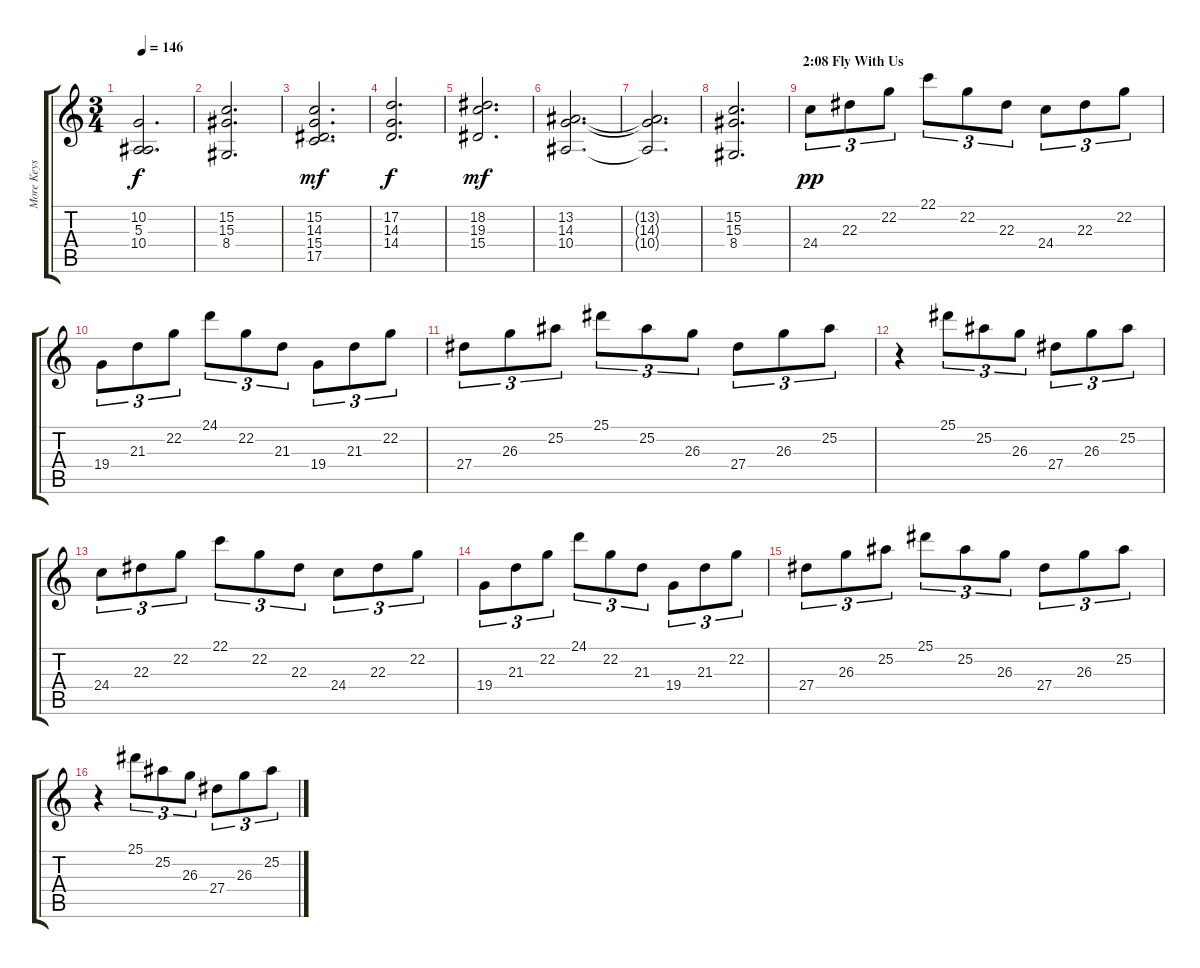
\track ("More Keys" "More Keys") {instrument stringensemble1}
\staff {score tabs}
\tuning (D4 A3 F3 C3 G2 C2) {hide}
\ts (3 4)
\tempo 146
\clef g2
\ks c
(10.2{t} 5.3{t} 10.4{t}).2{d dy f} |
(15.2 15.3 8.4).2{d} |
(15.2 14.3 15.4 17.5).2{d dy mf} |
(17.2 14.3 14.4).2{d dy f} |
(18.2 19.3 15.4).2{d dy mf} |
(13.2 14.3 10.4).2{d} |
(13.2{t} 14.3{t} 10.4{t}).2{d} |
(15.2 15.3 8.4).2{d} |
\section ("" "2:08 Fly With Us")
24.4.8{tu (3 2) dy pp} 22.3.8{tu (3 2)} 22.2.8{tu (3 2)} 22.1.8{tu (3 2)} 22.2.8{tu (3 2)} 22.3.8{tu (3 2)} 24.4.8{tu (3 2)} 22.3.8{tu (3 2)} 22.2.8{tu (3 2)} |
19.4.8{tu (3 2)} 21.3.8{tu (3 2)} 22.2.8{tu (3 2)} 24.1.8{tu (3 2)} 22.2.8{tu (3 2)} 21.3.8{tu (3 2)} 19.4.8{tu (3 2)} 21.3.8{tu (3 2)} 22.2.8{tu (3 2)} |
27.4.8{tu (3 2)} 26.3.8{tu (3 2)} 25.2.8{tu (3 2)} 25.1.8{tu (3 2)} 25.2.8{tu (3 2)} 26.3.8{tu (3 2)} 27.4.8{tu (3 2)} 26.3.8{tu (3 2)} 25.2.8{tu (3 2)} |
r.4 25.1.8{tu (3 2)} 25.2.8{tu (3 2)} 26.3.8{tu (3 2)} 27.4.8{tu (3 2)} 26.3.8{tu (3 2)} 25.2.8{tu (3 2)} |
24.4.8{tu (3 2)} 22.3.8{tu (3 2)} 22.2.8{tu (3 2)} 22.1.8{tu (3 2)} 22.2.8{tu (3 2)} 22.3.8{tu (3 2)} 24.4.8{tu (3 2)} 22.3.8{tu (3 2)} 22.2.8{tu (3 2)} |
19.4.8{tu (3 2)} 21.3.8{tu (3 2)} 22.2.8{tu (3 2)} 24.1.8{tu (3 2)} 22.2.8{tu (3 2)} 21.3.8{tu (3 2)} 19.4.8{tu (3 2)} 21.3.8{tu (3 2)} 22.2.8{tu (3 2)} |
27.4.8{tu (3 2)} 26.3.8{tu (3 2)} 25.2.8{tu (3 2)} 25.1.8{tu (3 2)} 25.2.8{tu (3 2)} 26.3.8{tu (3 2)} 27.4.8{tu (3 2)} 26.3.8{tu (3 2)} 25.2.8{tu (3 2)} |
r.4 25.1.8{tu (3 2)} 25.2.8{tu (3 2)} 26.3.8{tu (3 2)} 27.4.8{tu (3 2)} 26.3.8{tu (3 2)} 25.2.8{tu (3 2)}
